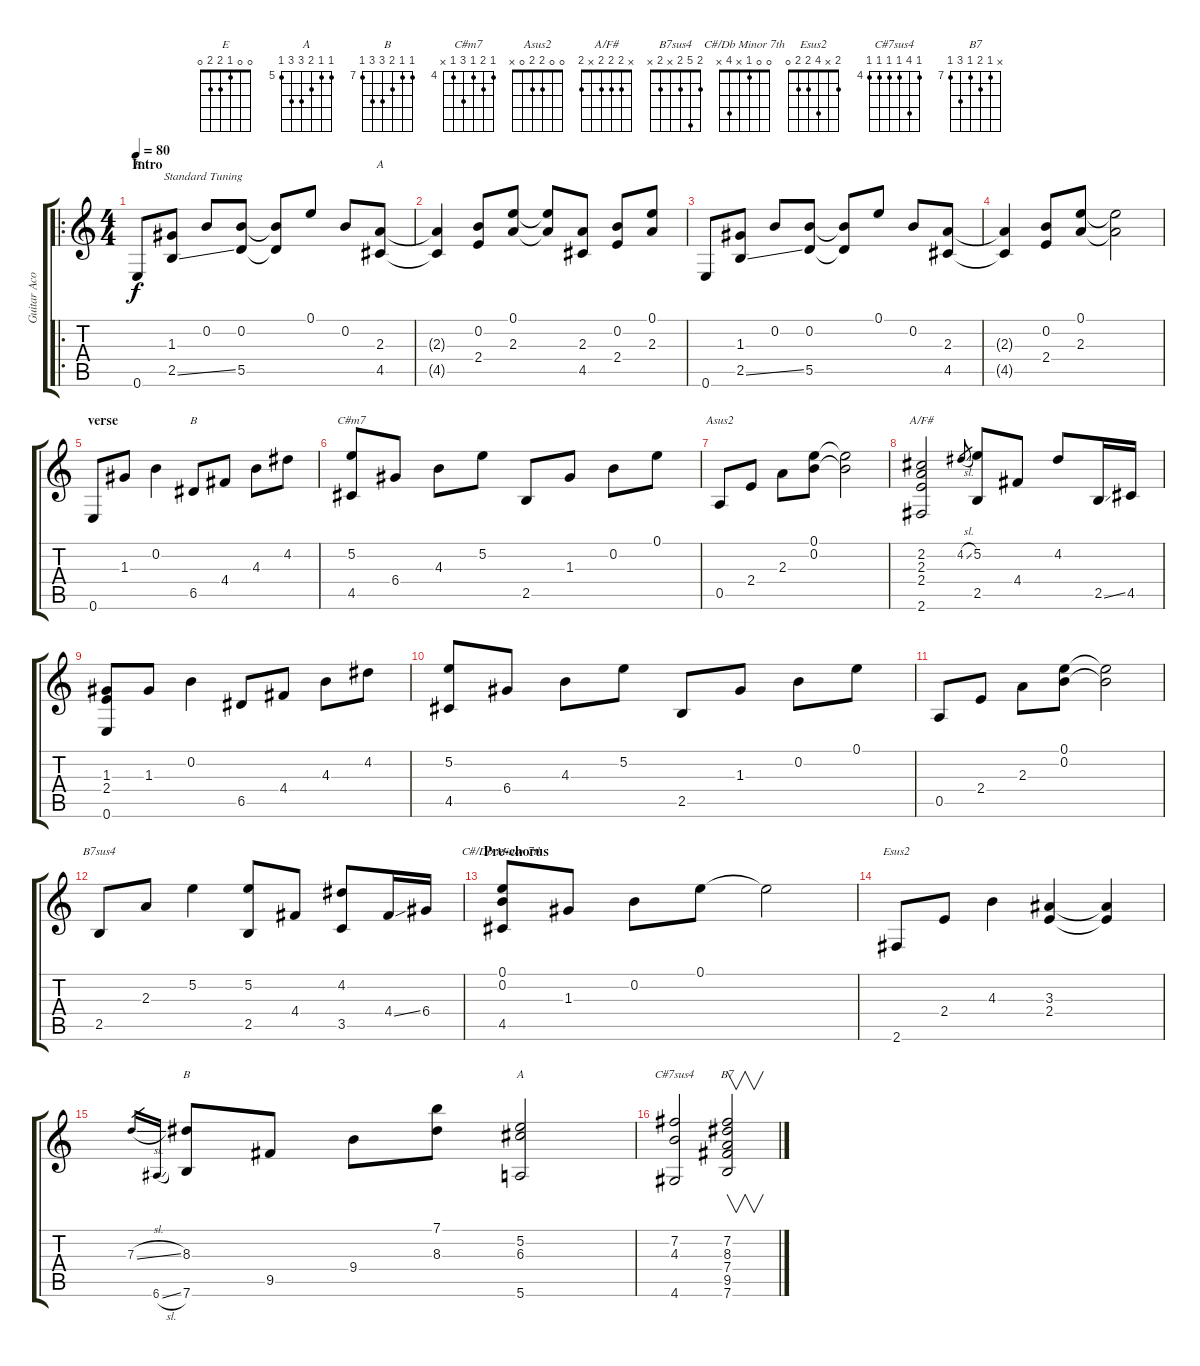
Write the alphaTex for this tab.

\track ("Guitar Acoustics by Nehrie" "Guitar Aco") {instrument acousticguitarnylon}
\staff {score tabs}
\tuning (E4 B3 G3 D3 A2 E2) {hide}
\chord ("E" 0 0 1 2 2 0)
\chord ("A" x x 2 2 4 x)
\chord ("B" x 4 4 4 6 x) {firstfret 4}
\chord ("C#m7" 4 5 4 6 4 x) {firstfret 4}
\chord ("Asus2" 0 0 2 2 0 x)
\chord ("A/F#" x 2 2 2 x 2)
\chord ("B7sus4" 2 5 2 x 2 x)
\chord ("C#/Db Minor 7th" 0 0 1 x 4 x)
\chord ("Esus2" 2 x 4 2 2 0)
\chord ("B" 7 7 8 9 9 7) {firstfret 7}
\chord ("A" 5 5 6 7 7 5) {firstfret 5}
\chord ("C#7sus4" 4 7 4 4 4 4) {firstfret 4}
\chord ("B7" x 7 8 7 9 7) {firstfret 7}
\ro
\ts (4 4)
\section ("" "Intro")
\tempo 80
\clef g2
\ks c
0.6.8{ch "E" txt "         Standard Tuning" dy f instrument acousticguitarnylon} (1.3 2.5{ss}).8 0.2.8 (0.2 5.5).8 (0.2{t} 5.5{t}).8 0.1.8 0.2.8 (2.3 4.5).8{ch "A"} |
(2.3{t} 4.5{t}).4 (0.2 2.4).8 (0.1 2.3).8 (0.1{t} 2.3{t}).8 (2.3 4.5).8 (0.2 2.4).8 (0.1 2.3).8 |
0.6.8 (1.3 2.5{ss}).8 0.2.8 (0.2 5.5).8 (0.2{t} 5.5{t}).8 0.1.8 0.2.8 (2.3 4.5).8 |
(2.3{t} 4.5{t}).4 (0.2 2.4).8 (0.1 2.3).8 (0.1{t} 2.3{t}).2 |
\section ("" "verse")
0.6.8 1.3.8 0.2.4 6.5.8{ch "B"} 4.4.8 4.3.8 4.2.8 |
(5.2 4.5).8{ch "C#m7"} 6.4.8 4.3.8 5.2.8 2.5.8 1.3.8 0.2.8 0.1.8 |
0.5.8{ch "Asus2"} 2.4.8 2.3.8 (0.1 0.2).8 (0.1{t} 0.2{t}).2 |
(2.2 2.3 2.4 2.6).2{ch "A/F#"} 4.2{sl}.8{gr} (5.2 2.5).8 4.4.8 4.2.8 2.5{ss}.16 4.5.16 |
(1.3 2.4 0.6).8 1.3.8 0.2.4 6.5.8 4.4.8 4.3.8 4.2.8 |
(5.2 4.5).8 6.4.8 4.3.8 5.2.8 2.5.8 1.3.8 0.2.8 0.1.8 |
0.5.8 2.4.8 2.3.8 (0.1 0.2).8 (0.1{t} 0.2{t}).2 |
2.5.8{ch "B7sus4"} 2.3.8 5.2.4 (5.2 2.5).8 4.4.8 (4.2 3.5).8 4.4{ss}.16 6.4.16 |
\section ("" "Pre-chorus")
(0.1 0.2 4.5).8{ch "C#/Db Minor 7th"} 1.3.8 0.2.8 0.1.8 0.1{t}.2 |
2.6.8{ch "Esus2"} 2.4.8 4.3.4 (3.3 2.4).4 (3.3{t} 2.4{t}).4 |
7.3{sl}.16{gr} 6.6{sl}.16{gr} (8.3 7.6).8{ch "B"} 9.5.8 9.4.8 (7.1 8.3).8 (5.2 6.3 5.6).2{ch "A"} |
(7.2 4.3 4.6).2{ch "C#7sus4"} (7.2 8.3 7.4 9.5 7.6).2{v ch "B7"}
